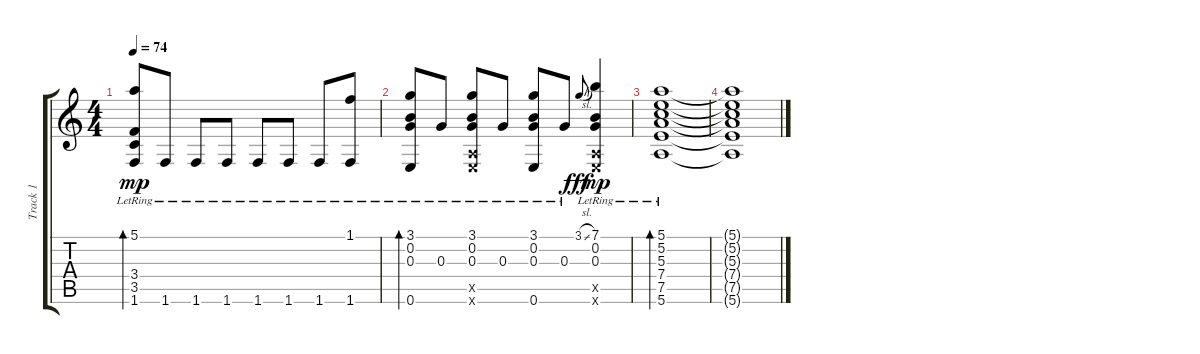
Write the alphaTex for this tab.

\track ("Track 1" "Track 1") {instrument acousticguitarsteel}
\staff {score tabs}
\tuning (E4 B3 G3 D3 A2 E2) {hide}
\ts (4 4)
\tempo 74
\clef g2
\ks c
(5.1{lr} 3.4{lr} 3.5{lr} 1.6{lr}).8{bd 30 dy mp} 1.6{lr}.8 1.6{lr}.8 1.6{lr}.8 1.6{lr}.8 1.6{lr}.8 1.6{lr}.8 (1.1{lr} 1.6{lr}).8 |
(3.1{lr} 0.2{lr} 0.3{lr} 0.6{lr}).8{bd 30} 0.3{lr}.8 (3.1{lr} 0.2{lr} 0.3{lr} 0.5{x} 0.6{x}).8 0.3{lr}.8 (3.1{lr} 0.2{lr} 0.3{lr} 0.6{lr}).8 0.3{lr}.8 3.1{sl}.8{gr onbeat dy fff} (7.1{lr} 0.2{lr} 0.3{lr} 0.5{x} 0.6{x}).4{dy mp} |
(5.1{lr} 5.2{lr} 5.3{lr} 7.4{lr} 7.5{lr} 5.6{lr}).1{bd 120} |
(5.1{t} 5.2{t} 5.3{t} 7.4{t} 7.5{t} 5.6{t}).1
